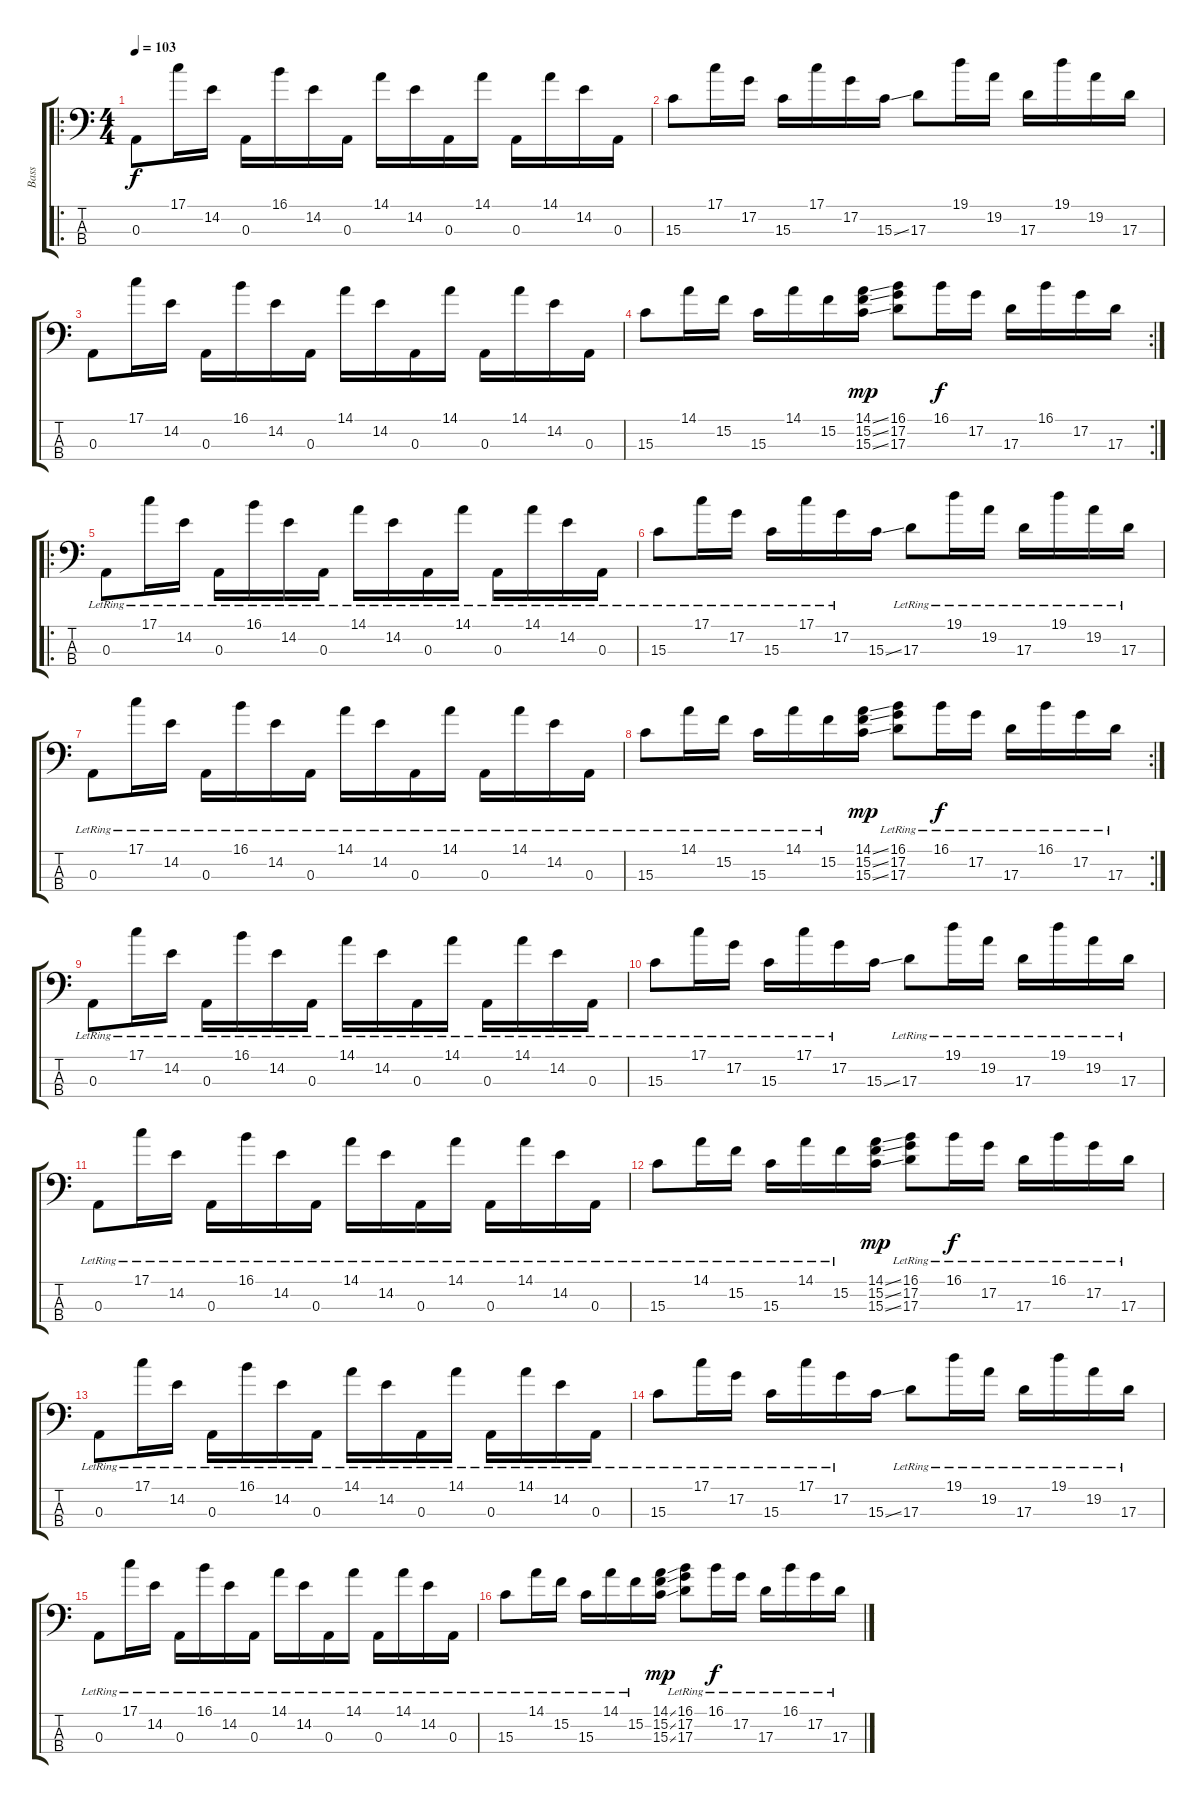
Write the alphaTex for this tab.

\track ("Bass" "Bass") {instrument fretlessbass}
\staff {score tabs}
\tuning (G2 D2 A1 E1) {hide}
\ro
\ts (4 4)
\tempo 103
\clef f4
\ks c
0.3.8{dy f instrument fretlessbass} 17.1.16 14.2.16 0.3.16 16.1.16 14.2.16 0.3.16 14.1.16 14.2.16 0.3.16 14.1.16 0.3.16 14.1.16 14.2.16 0.3.16 |
15.3.8 17.1.16 17.2.16 15.3.16 17.1.16 17.2.16 15.3{ss}.16 17.3.8 19.1.16 19.2.16 17.3.16 19.1.16 19.2.16 17.3.16 |
0.3.8 17.1.16 14.2.16 0.3.16 16.1.16 14.2.16 0.3.16 14.1.16 14.2.16 0.3.16 14.1.16 0.3.16 14.1.16 14.2.16 0.3.16 |
\rc 2
15.3.8 14.1.16 15.2.16 15.3.16 14.1.16 15.2.16 (14.1{ss} 15.2{ss} 15.3{ss}).16{dy mp} (16.1 17.2 17.3).8 16.1.16{dy f} 17.2.16 17.3.16 16.1.16 17.2.16 17.3.16 |
\ro
0.3{lr}.8 17.1{lr}.16 14.2{lr}.16 0.3{lr}.16 16.1{lr}.16 14.2{lr}.16 0.3{lr}.16 14.1{lr}.16 14.2{lr}.16 0.3{lr}.16 14.1{lr}.16 0.3{lr}.16 14.1{lr}.16 14.2{lr}.16 0.3{lr}.16 |
15.3{lr}.8 17.1{lr}.16 17.2{lr}.16 15.3{lr}.16 17.1{lr}.16 17.2{lr}.16 15.3{ss}.16 17.3{lr}.8 19.1{lr}.16 19.2{lr}.16 17.3{lr}.16 19.1{lr}.16 19.2{lr}.16 17.3{lr}.16 |
0.3{lr}.8 17.1{lr}.16 14.2{lr}.16 0.3{lr}.16 16.1{lr}.16 14.2{lr}.16 0.3{lr}.16 14.1{lr}.16 14.2{lr}.16 0.3{lr}.16 14.1{lr}.16 0.3{lr}.16 14.1{lr}.16 14.2{lr}.16 0.3{lr}.16 |
\rc 2
15.3{lr}.8 14.1{lr}.16 15.2{lr}.16 15.3{lr}.16 14.1{lr}.16 15.2{lr}.16 (14.1{ss} 15.2{ss} 15.3{ss}).16{dy mp} (16.1{lr} 17.2{lr} 17.3{lr}).8 16.1{lr}.16{dy f} 17.2{lr}.16 17.3{lr}.16 16.1{lr}.16 17.2{lr}.16 17.3{lr}.16 |
0.3{lr}.8 17.1{lr}.16 14.2{lr}.16 0.3{lr}.16 16.1{lr}.16 14.2{lr}.16 0.3{lr}.16 14.1{lr}.16 14.2{lr}.16 0.3{lr}.16 14.1{lr}.16 0.3{lr}.16 14.1{lr}.16 14.2{lr}.16 0.3{lr}.16 |
15.3{lr}.8 17.1{lr}.16 17.2{lr}.16 15.3{lr}.16 17.1{lr}.16 17.2{lr}.16 15.3{ss}.16 17.3{lr}.8 19.1{lr}.16 19.2{lr}.16 17.3{lr}.16 19.1{lr}.16 19.2{lr}.16 17.3{lr}.16 |
0.3{lr}.8 17.1{lr}.16 14.2{lr}.16 0.3{lr}.16 16.1{lr}.16 14.2{lr}.16 0.3{lr}.16 14.1{lr}.16 14.2{lr}.16 0.3{lr}.16 14.1{lr}.16 0.3{lr}.16 14.1{lr}.16 14.2{lr}.16 0.3{lr}.16 |
15.3{lr}.8 14.1{lr}.16 15.2{lr}.16 15.3{lr}.16 14.1{lr}.16 15.2{lr}.16 (14.1{ss} 15.2{ss} 15.3{ss}).16{dy mp} (16.1{lr} 17.2{lr} 17.3{lr}).8 16.1{lr}.16{dy f} 17.2{lr}.16 17.3{lr}.16 16.1{lr}.16 17.2{lr}.16 17.3{lr}.16 |
0.3{lr}.8 17.1{lr}.16 14.2{lr}.16 0.3{lr}.16 16.1{lr}.16 14.2{lr}.16 0.3{lr}.16 14.1{lr}.16 14.2{lr}.16 0.3{lr}.16 14.1{lr}.16 0.3{lr}.16 14.1{lr}.16 14.2{lr}.16 0.3{lr}.16 |
15.3{lr}.8 17.1{lr}.16 17.2{lr}.16 15.3{lr}.16 17.1{lr}.16 17.2{lr}.16 15.3{ss}.16 17.3{lr}.8 19.1{lr}.16 19.2{lr}.16 17.3{lr}.16 19.1{lr}.16 19.2{lr}.16 17.3{lr}.16 |
0.3{lr}.8 17.1{lr}.16 14.2{lr}.16 0.3{lr}.16 16.1{lr}.16 14.2{lr}.16 0.3{lr}.16 14.1{lr}.16 14.2{lr}.16 0.3{lr}.16 14.1{lr}.16 0.3{lr}.16 14.1{lr}.16 14.2{lr}.16 0.3{lr}.16 |
15.3{lr}.8 14.1{lr}.16 15.2{lr}.16 15.3{lr}.16 14.1{lr}.16 15.2{lr}.16 (14.1{ss} 15.2{ss} 15.3{ss}).16{dy mp} (16.1{lr} 17.2{lr} 17.3{lr}).8 16.1{lr}.16{dy f} 17.2{lr}.16 17.3{lr}.16 16.1{lr}.16 17.2{lr}.16 17.3{lr}.16
